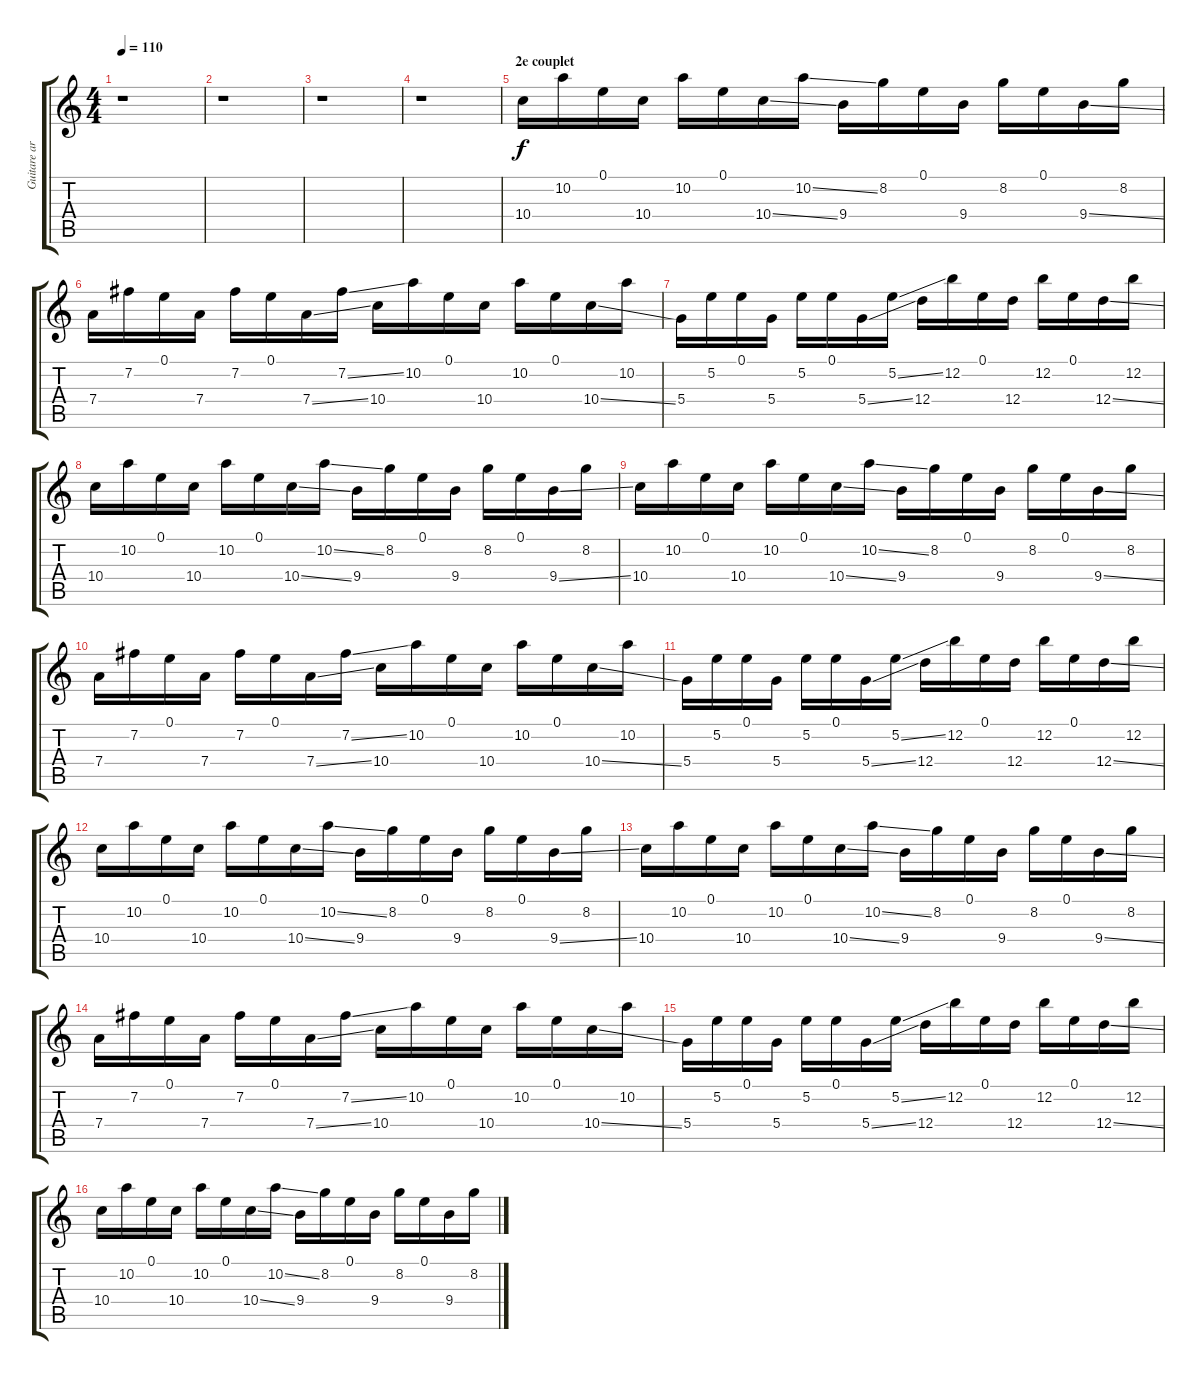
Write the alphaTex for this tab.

\track ("Guitare arpège" "Guitare ar") {instrument acousticguitarnylon}
\staff {score tabs}
\tuning (E4 B3 G3 D3 A2 E2) {hide}
\ts (4 4)
\tempo 110
\clef g2
\ks c
r.1{dy f} |
r.1 |
r.1 |
r.1 |
\section ("" "2e couplet")
10.4.16 10.2.16 0.1.16 10.4.16 10.2.16 0.1.16 10.4{ss}.16 10.2{ss}.16 9.4.16 8.2.16 0.1.16 9.4.16 8.2.16 0.1.16 9.4{ss}.16 8.2.16 |
7.4.16 7.2.16 0.1.16 7.4.16 7.2.16 0.1.16 7.4{ss}.16 7.2{ss}.16 10.4.16 10.2.16 0.1.16 10.4.16 10.2.16 0.1.16 10.4{ss}.16 10.2.16 |
5.4.16 5.2.16 0.1.16 5.4.16 5.2.16 0.1.16 5.4{ss}.16 5.2{ss}.16 12.4.16 12.2.16 0.1.16 12.4.16 12.2.16 0.1.16 12.4{ss}.16 12.2.16 |
10.4.16 10.2.16 0.1.16 10.4.16 10.2.16 0.1.16 10.4{ss}.16 10.2{ss}.16 9.4.16 8.2.16 0.1.16 9.4.16 8.2.16 0.1.16 9.4{ss}.16 8.2.16 |
10.4.16 10.2.16 0.1.16 10.4.16 10.2.16 0.1.16 10.4{ss}.16 10.2{ss}.16 9.4.16 8.2.16 0.1.16 9.4.16 8.2.16 0.1.16 9.4{ss}.16 8.2.16 |
7.4.16 7.2.16 0.1.16 7.4.16 7.2.16 0.1.16 7.4{ss}.16 7.2{ss}.16 10.4.16 10.2.16 0.1.16 10.4.16 10.2.16 0.1.16 10.4{ss}.16 10.2.16 |
5.4.16 5.2.16 0.1.16 5.4.16 5.2.16 0.1.16 5.4{ss}.16 5.2{ss}.16 12.4.16 12.2.16 0.1.16 12.4.16 12.2.16 0.1.16 12.4{ss}.16 12.2.16 |
10.4.16 10.2.16 0.1.16 10.4.16 10.2.16 0.1.16 10.4{ss}.16 10.2{ss}.16 9.4.16 8.2.16 0.1.16 9.4.16 8.2.16 0.1.16 9.4{ss}.16 8.2.16 |
10.4.16 10.2.16 0.1.16 10.4.16 10.2.16 0.1.16 10.4{ss}.16 10.2{ss}.16 9.4.16 8.2.16 0.1.16 9.4.16 8.2.16 0.1.16 9.4{ss}.16 8.2.16 |
7.4.16 7.2.16 0.1.16 7.4.16 7.2.16 0.1.16 7.4{ss}.16 7.2{ss}.16 10.4.16 10.2.16 0.1.16 10.4.16 10.2.16 0.1.16 10.4{ss}.16 10.2.16 |
5.4.16 5.2.16 0.1.16 5.4.16 5.2.16 0.1.16 5.4{ss}.16 5.2{ss}.16 12.4.16 12.2.16 0.1.16 12.4.16 12.2.16 0.1.16 12.4{ss}.16 12.2.16 |
10.4.16 10.2.16 0.1.16 10.4.16 10.2.16 0.1.16 10.4{ss}.16 10.2{ss}.16 9.4.16 8.2.16 0.1.16 9.4.16 8.2.16 0.1.16 9.4{ss}.16 8.2.16
